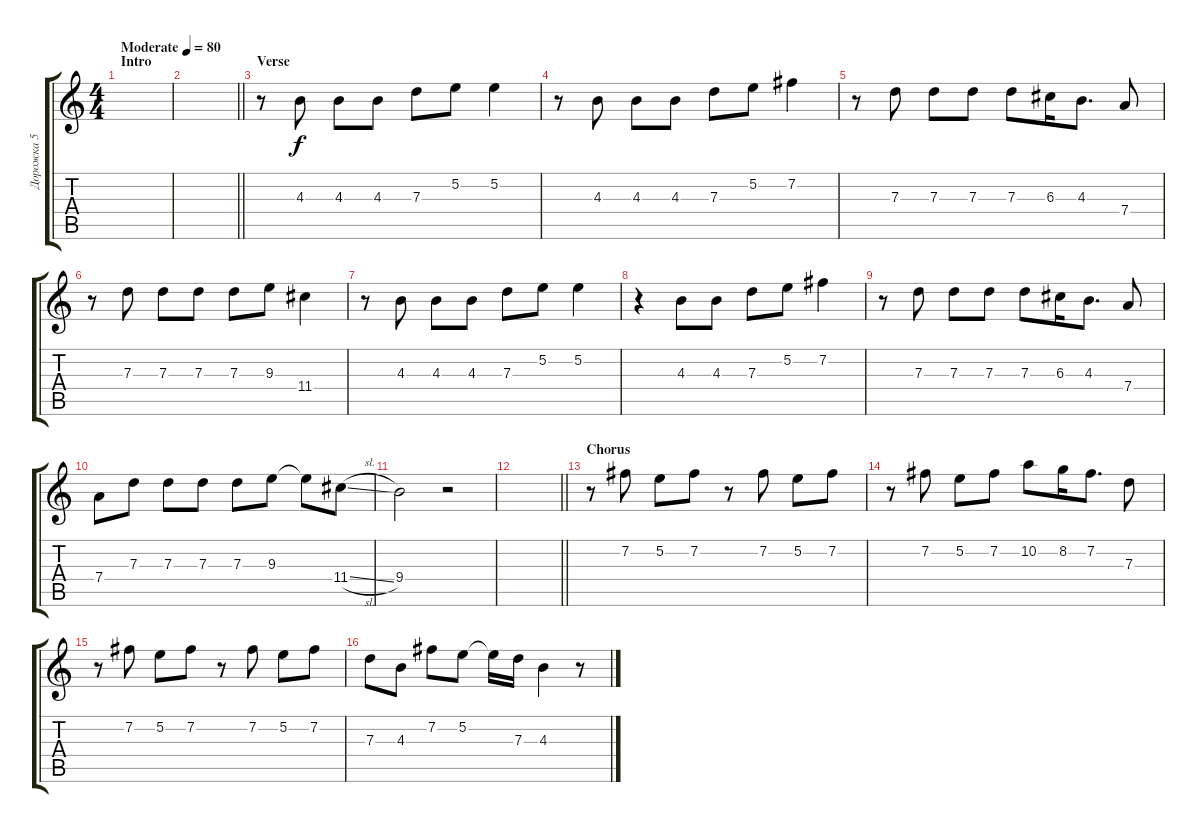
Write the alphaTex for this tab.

\track ("Дорожка 5" "Дорожка 5") {instrument acousticguitarsteel}
\staff {score tabs}
\tuning (E4 B3 G3 D3 A2 E2) {hide}
\ts (4 4)
\section ("" "Intro")
\tempo (80 "Moderate")
\clef g2
\ks c
|
\barLineRight lightlight
|
\section ("" "Verse")
r.8 4.3.8 4.3.8 4.3.8 7.3.8 5.2.8 5.2.4 |
r.8 4.3.8 4.3.8 4.3.8 7.3.8 5.2.8 7.2.4 |
r.8 7.3.8 7.3.8 7.3.8 7.3.8 6.3.16 4.3.8{d} 7.4.8 |
r.8 7.3.8 7.3.8 7.3.8 7.3.8 9.3.8 11.4.4 |
r.8 4.3.8 4.3.8 4.3.8 7.3.8 5.2.8 5.2.4 |
r.4 4.3.8 4.3.8 7.3.8 5.2.8 7.2.4 |
r.8 7.3.8 7.3.8 7.3.8 7.3.8 6.3.16 4.3.8{d} 7.4.8 |
7.4.8 7.3.8 7.3.8 7.3.8 7.3.8 9.3.8 9.3{t}.8 11.4{sl}.8 |
9.4.2 r.2 |
\barLineRight lightlight
|
\section ("" "Chorus")
r.8 7.2.8 5.2.8 7.2.8 r.8 7.2.8 5.2.8 7.2.8 |
r.8 7.2.8 5.2.8 7.2.8 10.2.8 8.2.16 7.2.8{d} 7.3.8 |
r.8 7.2.8 5.2.8 7.2.8 r.8 7.2.8 5.2.8 7.2.8 |
7.3.8 4.3.8 7.2.8 5.2.8 5.2{t}.16 7.3.16 4.3.4 r.8
